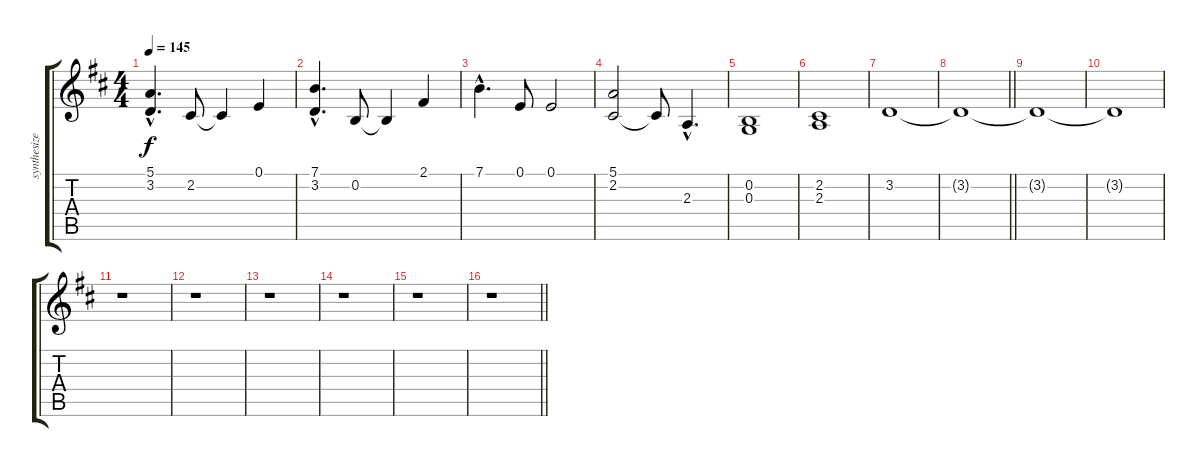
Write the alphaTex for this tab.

\track ("synthesizer" "synthesize") {instrument pad4choir}
\staff {score tabs}
\tuning (E4 B3 G3 D3 A2 E2) {hide}
\ts (4 4)
\tempo 145
\clef g2
\ks d
(5.1{hac} 3.2{hac}).4{d dy f} 2.2.8 2.2{t}.4 0.1.4 |
(7.1{hac} 3.2{hac}).4{d} 0.2.8 0.2{t}.4 2.1.4 |
7.1{hac}.4{d} 0.1.8 0.1.2 |
(5.1 2.2).2 2.2{t}.8 2.3{hac}.4{d} |
(0.2 0.3).1 |
(2.2 2.3).1 |
3.2.1 |
\barLineRight lightlight
3.2{t}.1 |
3.2{t}.1 |
3.2{t}.1 |
r.1 |
r.1 |
r.1 |
r.1 |
r.1 |
\barLineRight lightlight
r.1
